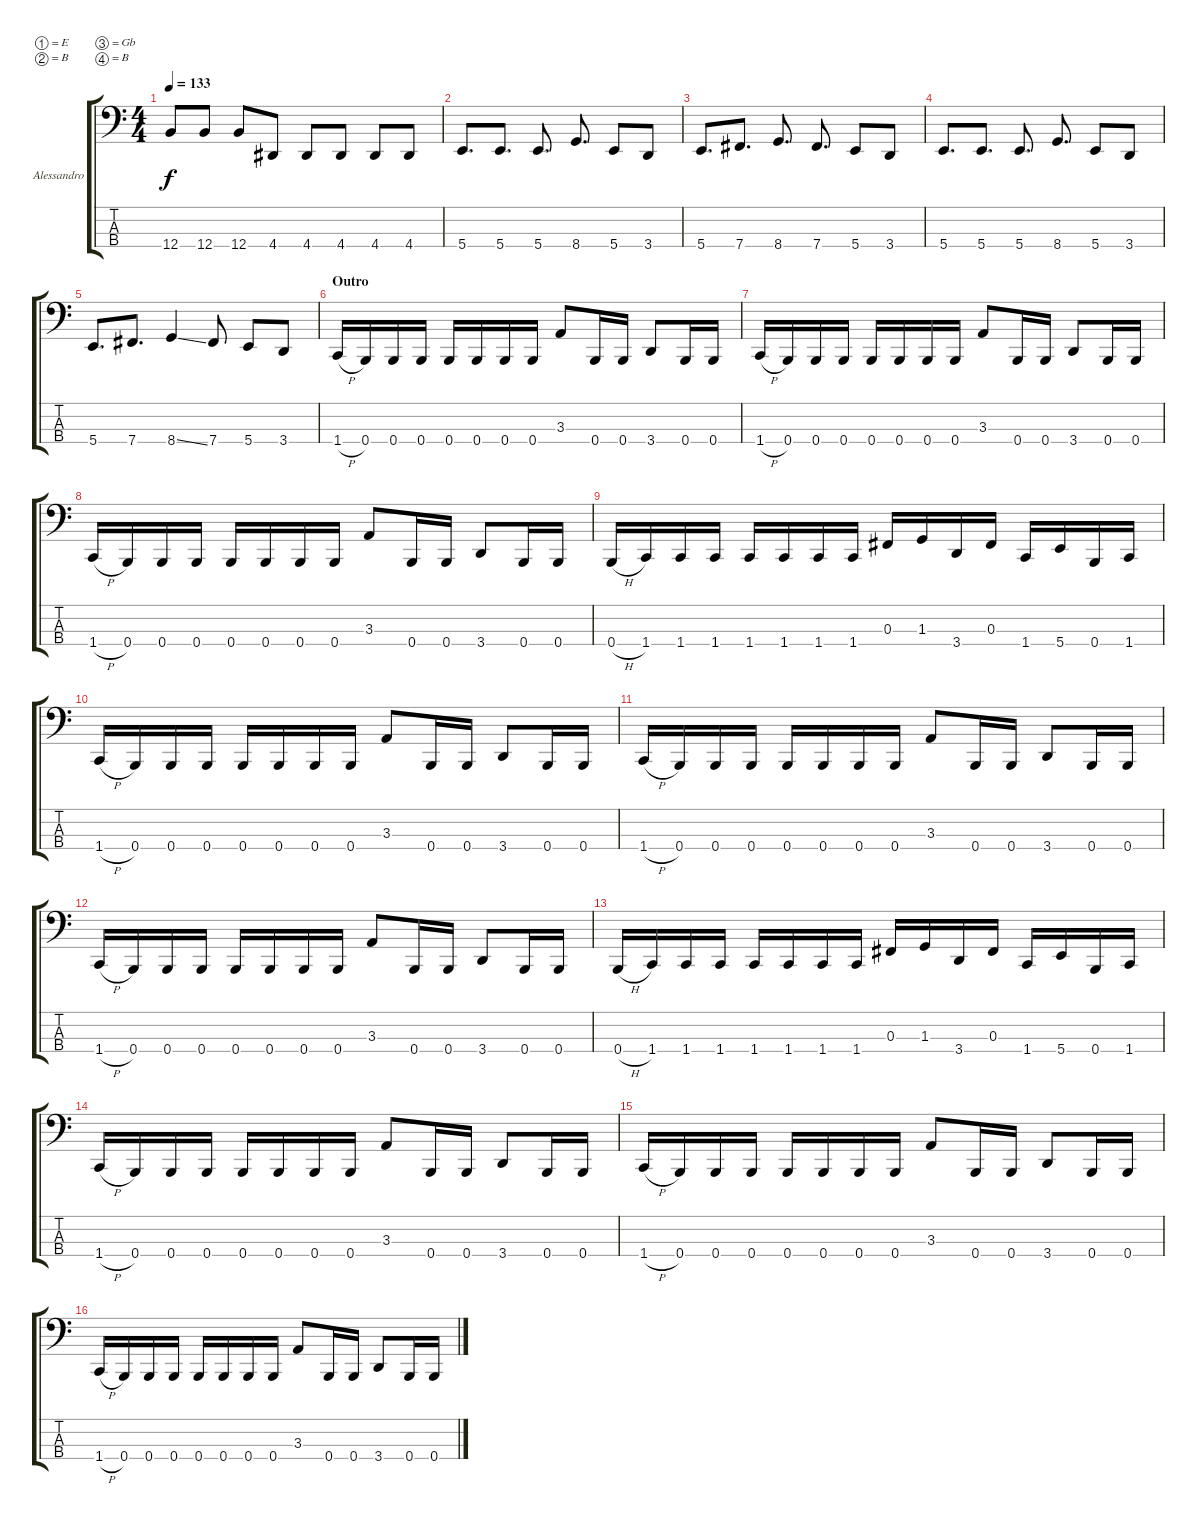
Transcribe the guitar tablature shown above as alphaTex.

\bracketExtendMode groupsimilarinstruments
\firstSystemTrackNameOrientation horizontal
\otherSystemsTrackNameOrientation horizontal
\track ("Alessandro Venturella" "Alessandro") {instrument electricbassfinger}
\staff {score tabs}
\tuning (E2 B1 Gb1 B0)
\ts (4 4)
\tempo 133
\clef f4
\ks c
12.4.8{dy f} 12.4.8 12.4.8 4.4.8 4.4.8 4.4.8 4.4.8 4.4.8 |
5.4.8{d} 5.4.8{d} 5.4.8{d} 8.4.8{d} 5.4.8 3.4.8 |
5.4.8{d} 7.4.8{d} 8.4.8{d} 7.4.8{d} 5.4.8 3.4.8 |
5.4.8{d} 5.4.8{d} 5.4.8{d} 8.4.8{d} 5.4.8 3.4.8 |
5.4.8{d} 7.4.8{d} 8.4{ss}.4 7.4.8 5.4.8 3.4.8 |
\section ("" "Outro")
1.4{h}.16 0.4.16 0.4.16 0.4.16 0.4.16 0.4.16 0.4.16 0.4.16 3.3.8 0.4.16 0.4.16 3.4.8 0.4.16 0.4.16 |
1.4{h}.16 0.4.16 0.4.16 0.4.16 0.4.16 0.4.16 0.4.16 0.4.16 3.3.8 0.4.16 0.4.16 3.4.8 0.4.16 0.4.16 |
1.4{h}.16 0.4.16 0.4.16 0.4.16 0.4.16 0.4.16 0.4.16 0.4.16 3.3.8 0.4.16 0.4.16 3.4.8 0.4.16 0.4.16 |
0.4{h}.16 1.4.16 1.4.16 1.4.16 1.4.16 1.4.16 1.4.16 1.4.16 0.3.16 1.3.16 3.4.16 0.3.16 1.4.16 5.4.16 0.4.16 1.4.16 |
1.4{h}.16 0.4.16 0.4.16 0.4.16 0.4.16 0.4.16 0.4.16 0.4.16 3.3.8 0.4.16 0.4.16 3.4.8 0.4.16 0.4.16 |
1.4{h}.16 0.4.16 0.4.16 0.4.16 0.4.16 0.4.16 0.4.16 0.4.16 3.3.8 0.4.16 0.4.16 3.4.8 0.4.16 0.4.16 |
1.4{h}.16 0.4.16 0.4.16 0.4.16 0.4.16 0.4.16 0.4.16 0.4.16 3.3.8 0.4.16 0.4.16 3.4.8 0.4.16 0.4.16 |
0.4{h}.16 1.4.16 1.4.16 1.4.16 1.4.16 1.4.16 1.4.16 1.4.16 0.3.16 1.3.16 3.4.16 0.3.16 1.4.16 5.4.16 0.4.16 1.4.16 |
1.4{h}.16 0.4.16 0.4.16 0.4.16 0.4.16 0.4.16 0.4.16 0.4.16 3.3.8 0.4.16 0.4.16 3.4.8 0.4.16 0.4.16 |
1.4{h}.16 0.4.16 0.4.16 0.4.16 0.4.16 0.4.16 0.4.16 0.4.16 3.3.8 0.4.16 0.4.16 3.4.8 0.4.16 0.4.16 |
1.4{h}.16 0.4.16 0.4.16 0.4.16 0.4.16 0.4.16 0.4.16 0.4.16 3.3.8 0.4.16 0.4.16 3.4.8 0.4.16 0.4.16
